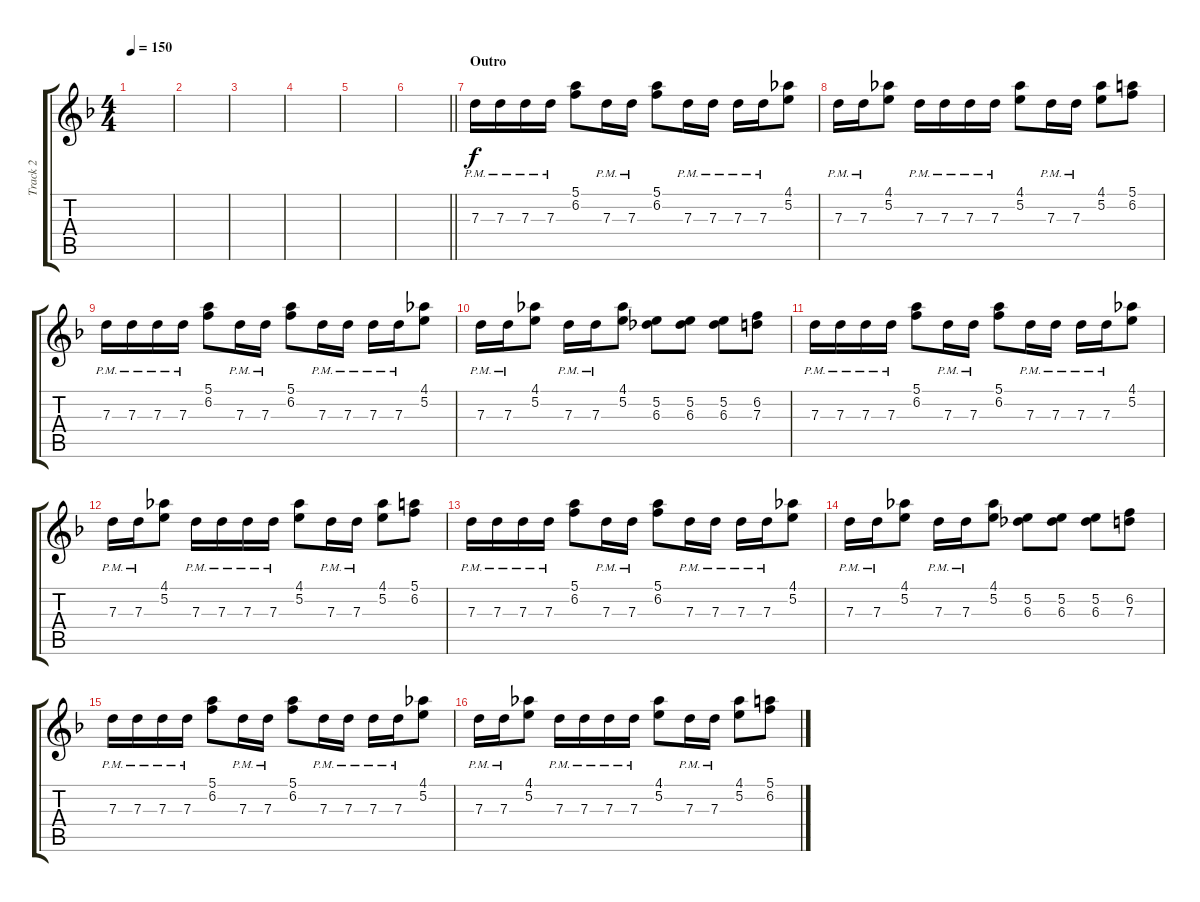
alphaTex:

\track ("Track 2" "Track 2") {instrument distortionguitar}
\staff {score tabs}
\tuning (E4 B3 G3 D3 A2 D2) {hide}
\ts (4 4)
\tempo 150
\clef g2
\ks f
|
|
|
|
|
\barLineRight lightlight
|
\section ("" "Outro")
7.3{pm}.16 7.3{pm}.16 7.3{pm}.16 7.3{pm}.16 (5.1 6.2).8 7.3{pm}.16 7.3{pm}.16 (5.1 6.2).8 7.3{pm}.16 7.3{pm}.16 7.3{pm}.16 7.3{pm}.16 (4.1 5.2).8 |
7.3{pm}.16 7.3{pm}.16 (4.1 5.2).8 7.3{pm}.16 7.3{pm}.16 7.3{pm}.16 7.3{pm}.16 (4.1 5.2).8 7.3{pm}.16 7.3{pm}.16 (4.1 5.2).8 (5.1 6.2).8 |
7.3{pm}.16 7.3{pm}.16 7.3{pm}.16 7.3{pm}.16 (5.1 6.2).8 7.3{pm}.16 7.3{pm}.16 (5.1 6.2).8 7.3{pm}.16 7.3{pm}.16 7.3{pm}.16 7.3{pm}.16 (4.1 5.2).8 |
7.3{pm}.16 7.3{pm}.16 (4.1 5.2).8 7.3{pm}.16 7.3{pm}.16 (4.1 5.2).8 (5.2 6.3).8 (5.2 6.3).8 (5.2 6.3).8 (6.2 7.3).8 |
7.3{pm}.16 7.3{pm}.16 7.3{pm}.16 7.3{pm}.16 (5.1 6.2).8 7.3{pm}.16 7.3{pm}.16 (5.1 6.2).8 7.3{pm}.16 7.3{pm}.16 7.3{pm}.16 7.3{pm}.16 (4.1 5.2).8 |
7.3{pm}.16 7.3{pm}.16 (4.1 5.2).8 7.3{pm}.16 7.3{pm}.16 7.3{pm}.16 7.3{pm}.16 (4.1 5.2).8 7.3{pm}.16 7.3{pm}.16 (4.1 5.2).8 (5.1 6.2).8 |
7.3{pm}.16 7.3{pm}.16 7.3{pm}.16 7.3{pm}.16 (5.1 6.2).8 7.3{pm}.16 7.3{pm}.16 (5.1 6.2).8 7.3{pm}.16 7.3{pm}.16 7.3{pm}.16 7.3{pm}.16 (4.1 5.2).8 |
7.3{pm}.16 7.3{pm}.16 (4.1 5.2).8 7.3{pm}.16 7.3{pm}.16 (4.1 5.2).8 (5.2 6.3).8 (5.2 6.3).8 (5.2 6.3).8 (6.2 7.3).8 |
7.3{pm}.16 7.3{pm}.16 7.3{pm}.16 7.3{pm}.16 (5.1 6.2).8 7.3{pm}.16 7.3{pm}.16 (5.1 6.2).8 7.3{pm}.16 7.3{pm}.16 7.3{pm}.16 7.3{pm}.16 (4.1 5.2).8 |
7.3{pm}.16 7.3{pm}.16 (4.1 5.2).8 7.3{pm}.16 7.3{pm}.16 7.3{pm}.16 7.3{pm}.16 (4.1 5.2).8 7.3{pm}.16 7.3{pm}.16 (4.1 5.2).8 (5.1 6.2).8
